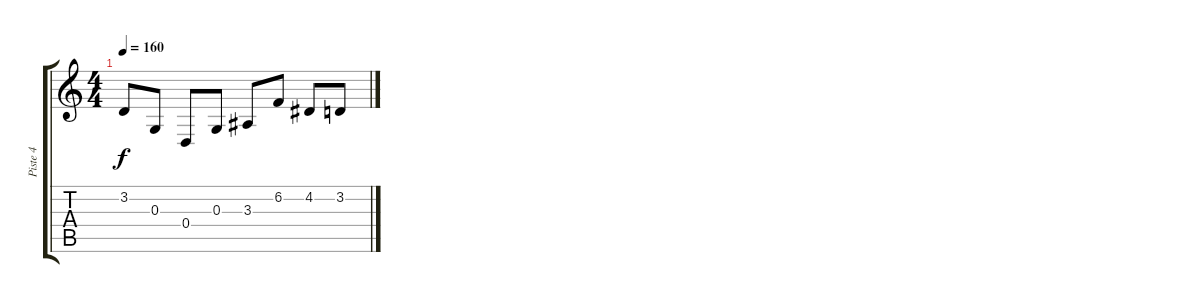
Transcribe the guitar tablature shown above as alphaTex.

\track ("Piste 4" "Piste 4") {instrument stringensemble1}
\staff {score tabs}
\tuning (E4 B3 G3 D3 A2 E2) {hide}
\ts (4 4)
\tempo 160
\clef g2
\ks c
3.2.8{dy f} 0.3.8 0.4.8 0.3.8 3.3.8 6.2.8 4.2.8 3.2.8
